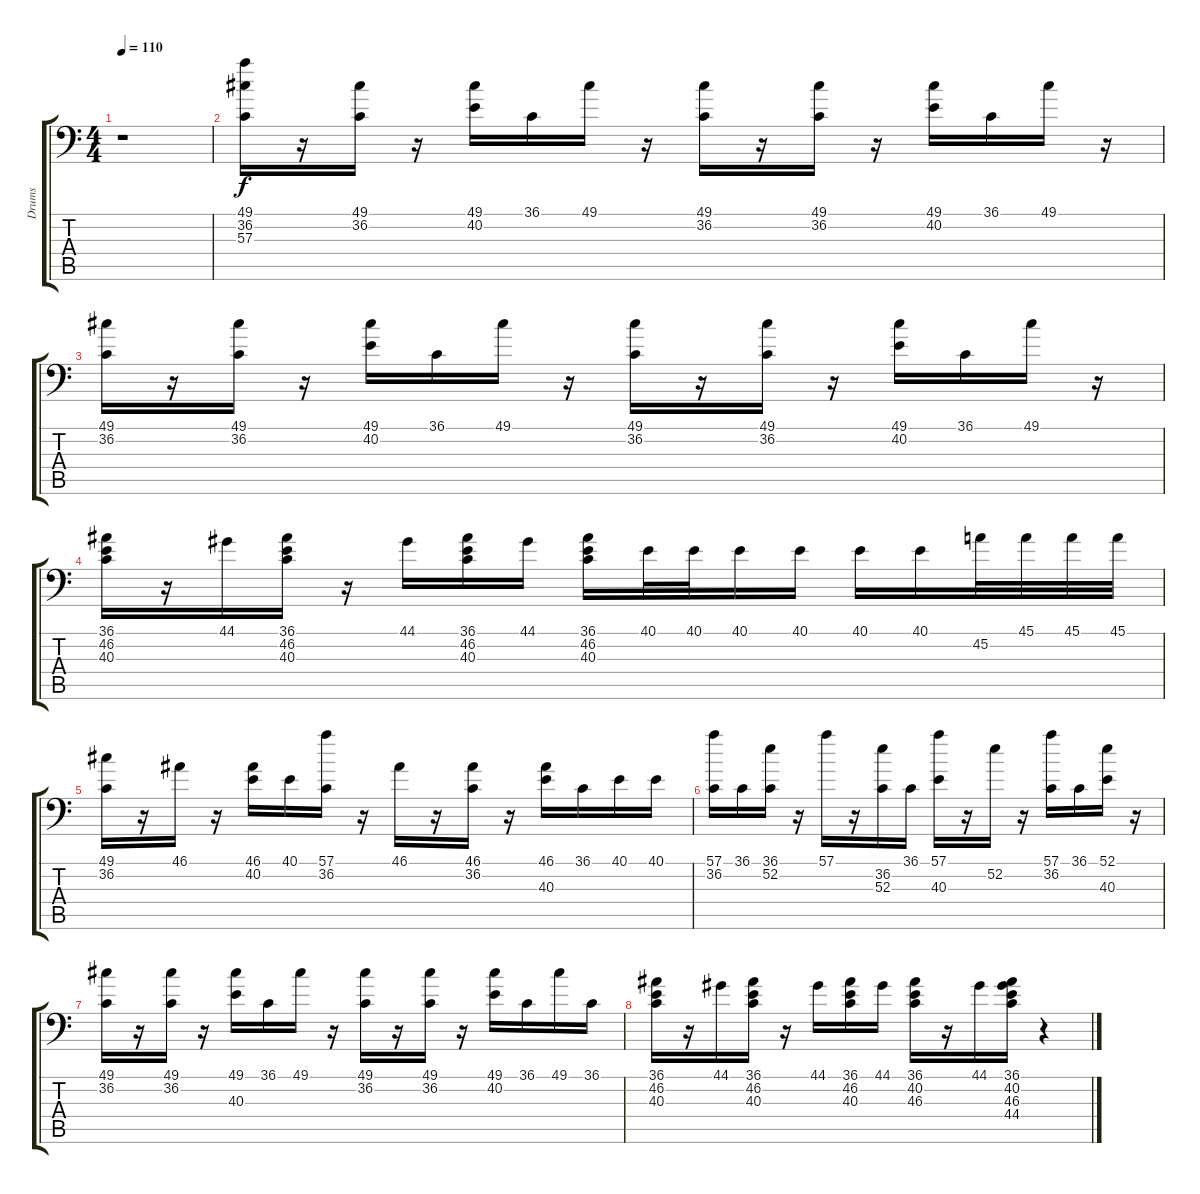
\track ("Drums" "Drums") {instrument acousticgrandpiano}
\staff {score tabs}
\tuning (C-1 C-1 C-1 C-1 C-1 C-1) {hide}
\ts (4 4)
\tempo 110
\clef f4
\ks c
r.1{dy f} |
(49.1 36.2 57.3).16 r.16 (49.1 36.2).16 r.16 (49.1 40.2).16 36.1.16 49.1.16 r.16 (49.1 36.2).16 r.16 (49.1 36.2).16 r.16 (49.1 40.2).16 36.1.16 49.1.16 r.16 |
(49.1 36.2).16 r.16 (49.1 36.2).16 r.16 (49.1 40.2).16 36.1.16 49.1.16 r.16 (49.1 36.2).16 r.16 (49.1 36.2).16 r.16 (49.1 40.2).16 36.1.16 49.1.16 r.16 |
(36.1 46.2 40.3).16 r.16 44.1.16 (36.1 46.2 40.3).16 r.16 44.1.16 (36.1 46.2 40.3).16 44.1.16 (36.1 46.2 40.3).16 40.1.32 40.1.32 40.1.16 40.1.16 40.1.16 40.1.16 45.2.32 45.1.32 45.1.32 45.1.32 |
(49.1 36.2).16 r.16 46.1.16 r.16 (46.1 40.2).16 40.1.16 (57.1 36.2).16 r.16 46.1.16 r.16 (46.1 36.2).16 r.16 (46.1 40.3).16 36.1.16 40.1.16 40.1.16 |
(57.1 36.2).16 36.1.16 (36.1 52.2).16 r.16 57.1.16 r.16 (36.2 52.3).16 36.1.16 (57.1 40.3).16 r.16 52.2.16 r.16 (57.1 36.2).16 36.1.16 (52.1 40.3).16 r.16 |
(49.1 36.2).16 r.16 (49.1 36.2).16 r.16 (49.1 40.3).16 36.1.16 49.1.16 r.16 (49.1 36.2).16 r.16 (49.1 36.2).16 r.16 (49.1 40.2).16 36.1.16 49.1.16 36.1.16 |
(36.1 46.2 40.3).16 r.16 44.1.16 (36.1 46.2 40.3).16 r.16 44.1.16 (36.1 46.2 40.3).16 44.1.16 (36.1 40.2 46.3).16 r.16 44.1.16 (36.1 40.2 46.3 44.4).16 r.4
